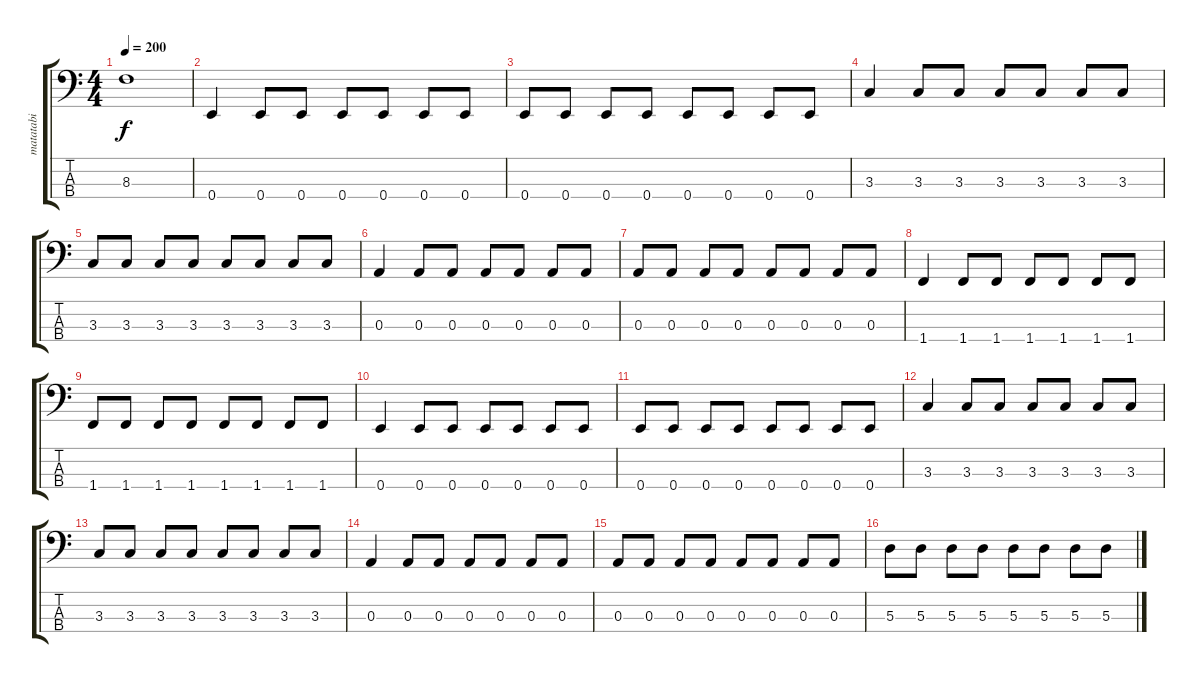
\track ("matatabi" "matatabi") {instrument electricbasspick}
\staff {score tabs}
\tuning (G2 D2 A1 E1) {hide}
\ts (4 4)
\tempo 200
\clef f4
\ks c
8.3{t}.1{dy f} |
0.4.4 0.4.8 0.4.8 0.4.8 0.4.8 0.4.8 0.4.8 |
0.4.8 0.4.8 0.4.8 0.4.8 0.4.8 0.4.8 0.4.8 0.4.8 |
3.3.4 3.3.8 3.3.8 3.3.8 3.3.8 3.3.8 3.3.8 |
3.3.8 3.3.8 3.3.8 3.3.8 3.3.8 3.3.8 3.3.8 3.3.8 |
0.3.4 0.3.8 0.3.8 0.3.8 0.3.8 0.3.8 0.3.8 |
0.3.8 0.3.8 0.3.8 0.3.8 0.3.8 0.3.8 0.3.8 0.3.8 |
1.4.4 1.4.8 1.4.8 1.4.8 1.4.8 1.4.8 1.4.8 |
1.4.8 1.4.8 1.4.8 1.4.8 1.4.8 1.4.8 1.4.8 1.4.8 |
0.4.4 0.4.8 0.4.8 0.4.8 0.4.8 0.4.8 0.4.8 |
0.4.8 0.4.8 0.4.8 0.4.8 0.4.8 0.4.8 0.4.8 0.4.8 |
3.3.4 3.3.8 3.3.8 3.3.8 3.3.8 3.3.8 3.3.8 |
3.3.8 3.3.8 3.3.8 3.3.8 3.3.8 3.3.8 3.3.8 3.3.8 |
0.3.4 0.3.8 0.3.8 0.3.8 0.3.8 0.3.8 0.3.8 |
0.3.8 0.3.8 0.3.8 0.3.8 0.3.8 0.3.8 0.3.8 0.3.8 |
5.3.8 5.3.8 5.3.8 5.3.8 5.3.8 5.3.8 5.3.8 5.3.8
